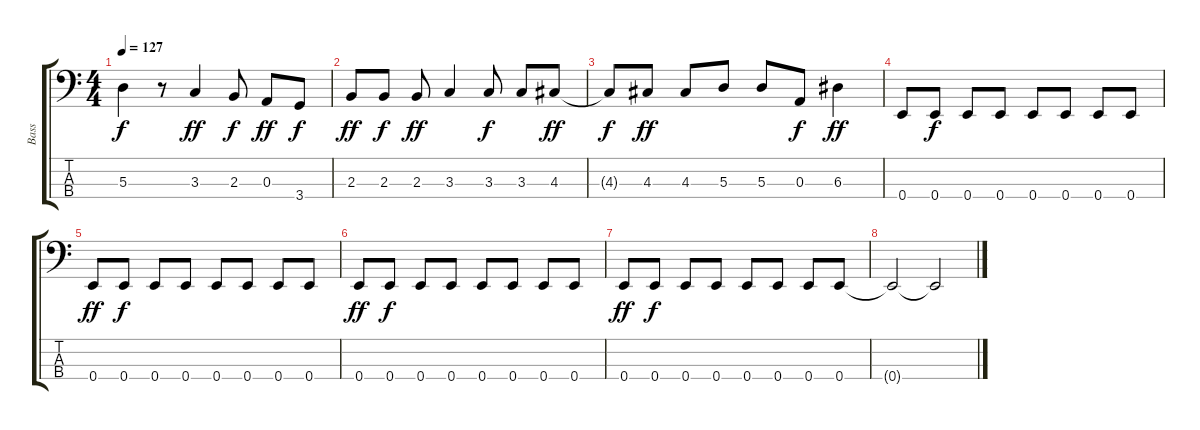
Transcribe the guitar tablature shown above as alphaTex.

\track ("Bass" "Bass") {instrument electricbassfinger}
\staff {score tabs}
\tuning (G2 D2 A1 E1) {hide}
\ts (4 4)
\tempo 127
\clef f4
\ks c
5.3{t}.4{dy f} r.8 3.3.4{dy ff} 2.3.8{dy f} 0.3.8{dy ff} 3.4.8{dy f} |
2.3.8{dy ff} 2.3.8{dy f} 2.3.8{dy ff} 3.3.4 3.3.8{dy f} 3.3.8 4.3.8{dy ff} |
4.3{t}.8{dy f} 4.3.8{dy ff} 4.3.8 5.3.8 5.3.8 0.3.8{dy f} 6.3.4{dy ff} |
0.4.8 0.4.8{dy f} 0.4.8 0.4.8 0.4.8 0.4.8 0.4.8 0.4.8 |
0.4.8{dy ff} 0.4.8{dy f} 0.4.8 0.4.8 0.4.8 0.4.8 0.4.8 0.4.8 |
0.4.8{dy ff} 0.4.8{dy f} 0.4.8 0.4.8 0.4.8 0.4.8 0.4.8 0.4.8 |
0.4.8{dy ff} 0.4.8{dy f} 0.4.8 0.4.8 0.4.8 0.4.8 0.4.8 0.4.8 |
0.4{t}.2 0.4{t}.2
